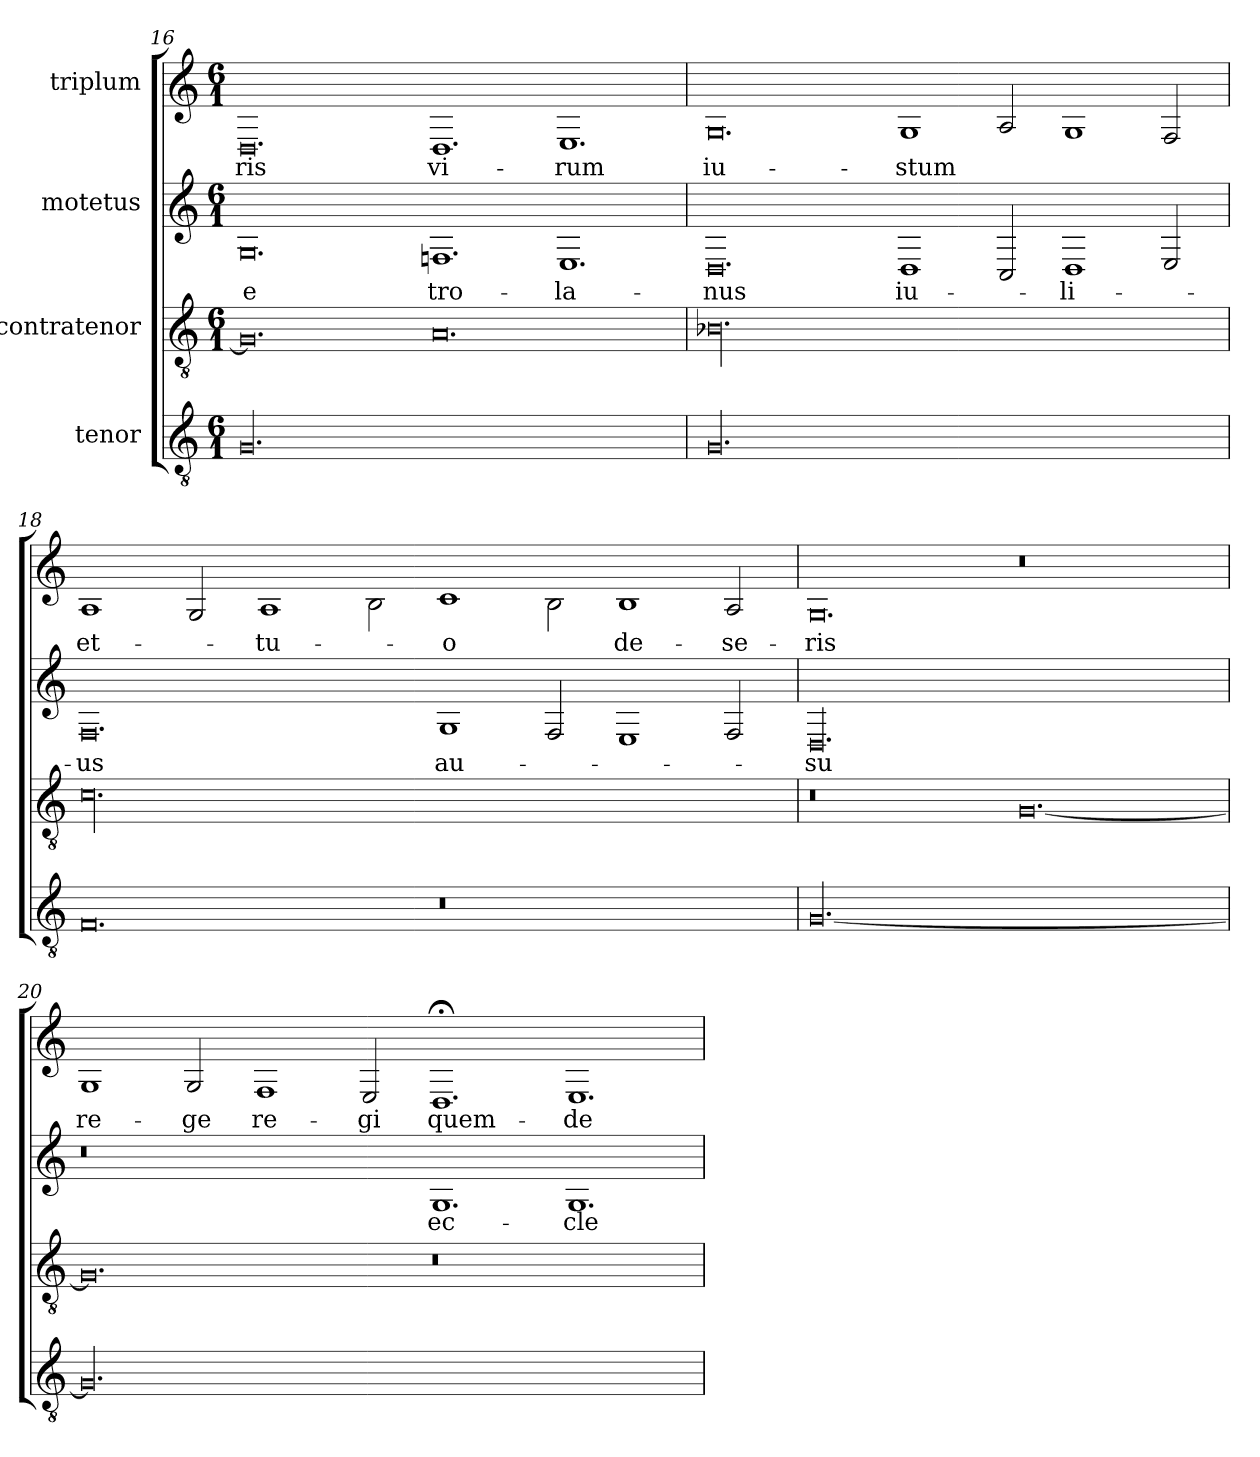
**kern	**kern	**kern	**text	**kern	**text
*part4	*part3	*part2	*part2	*part1	*part1
*staff4	*staff3	*staff2	*staff2	*staff1	*staff1
*I"tenor	*I"contratenor	*I"motetus	*	*I"triplum	*
*clefGv2	*clefGv2	*clefG2	*	*clefG2	*
*k[]	*k[]	*k[]	*	*k[]	*
*C:	*C:	*C:	*	*C:	*
*M6/1	*M6/1	*M6/1	*	*M6/1	*
=16	=16	=16	=16	=16	=16
00.G/	0.G/]	0.G/	-e	0.D/	-ris
.	0.A/	1.Fn/	tro-	1.D/	vi-
.	.	1.E/	-la-	1.E/	-rum
!!LO:PB:g=z
=17	=17	=17	=17	=17	=17
00.G/	00.B-X\	0.D/	-nus	0.G/	iu-
.	.	1D/	iu-	1G/	-stum
.	.	2C/	.	2A/	.
.	.	1D/	-li-	1G/	.
.	.	2E/	.	2F/	.
=18	=18	=18	=18	=18	=18
0.F/	00.c\	0.F/	-us	1A/	et-
.	.	.	.	2G/	.
.	.	.	.	1A/	tu-
.	.	.	.	2B\	.
0.r	.	1G/	au-	1c\	-o
.	.	2F/	.	2B\	.
.	.	1E/	.	1B\	de-
.	.	2F/	.	2A/	-se-
=19	=19	=19	=19	=19	=19
[00.G/	0.r	00.D/	-su	0.G/	-ris
.	[0.G/	.	.	0.r	.
=20	=20	=20	=20	=20	=20
00.G/]	0.G/]	0.r	.	1G/	re-
.	.	.	.	2G/	-ge
.	.	.	.	1F/	re-
.	.	.	.	2E/	-gi
.	0.r	1.G/	ec-	1.D;</	quem-
.	.	1.G/	-cle-	1.E/	de-
=	=	=	=	=	=
*-	*-	*-	*-	*-	*-
